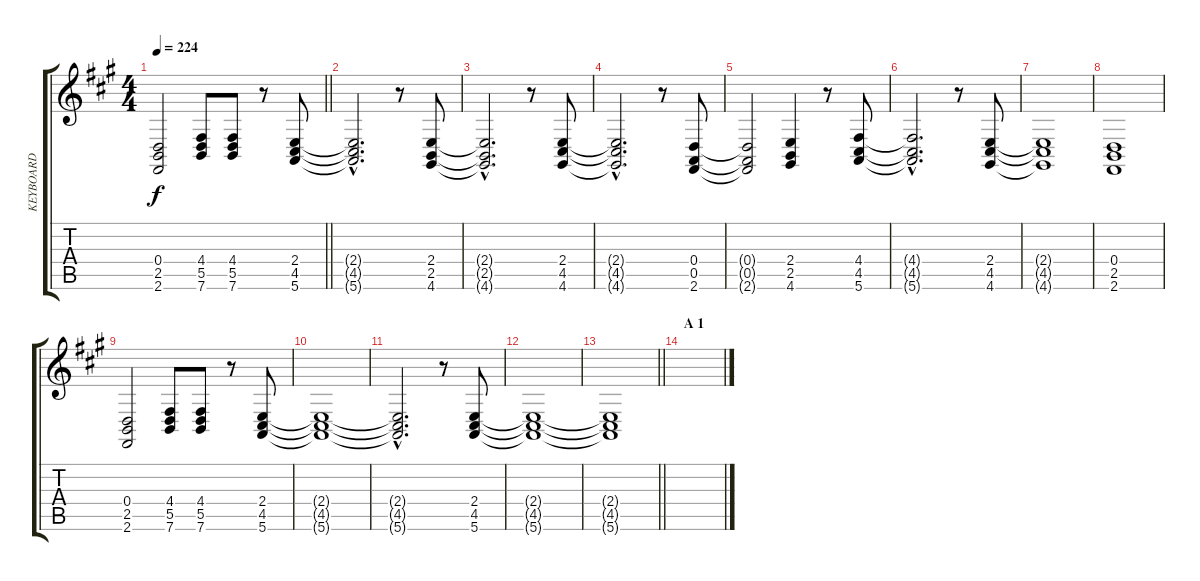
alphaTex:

\track ("KEYBOARD" "KEYBOARD") {instrument stringensemble1}
\staff {score tabs}
\tuning (E4 B3 G3 D3 A2 E2) {hide}
\ts (4 4)
\tempo 224
\clef g2
\barLineRight lightlight
\ks a
(0.4 2.5 2.6).2{dy f} (4.4 5.5 7.6).8 (4.4 5.5 7.6).8 r.8 (2.4 4.5 5.6).8 |
(2.4{hac t} 4.5{hac t} 5.6{hac t}).2{d} r.8 (2.4 2.5 4.6).8 |
(2.4{hac t} 2.5{hac t} 4.6{hac t}).2{d} r.8 (2.4 4.5 4.6).8 |
(2.4{hac t} 4.5{hac t} 4.6{hac t}).2{d} r.8 (0.4 0.5 2.6).8 |
(0.4{t} 0.5{t} 2.6{t}).2 (2.4 2.5 4.6).4 r.8 (4.4 4.5 5.6).8 |
(4.4{hac t} 4.5{hac t} 5.6{hac t}).2{d} r.8 (2.4 4.5 4.6).8 |
(2.4{t} 4.5{t} 4.6{t}).1 |
(0.4 2.5 2.6).1 |
(0.4 2.5 2.6).2 (4.4 5.5 7.6).8 (4.4 5.5 7.6).8 r.8 (2.4 4.5 5.6).8 |
(2.4{t} 4.5{t} 5.6{t}).1 |
(2.4{hac t} 4.5{hac t} 5.6{hac t}).2{d} r.8 (2.4 4.5 5.6).8 |
(2.4{t} 4.5{t} 5.6{t}).1 |
\barLineRight lightlight
(2.4{t} 4.5{t} 5.6{t}).1 |
\section ("" "A 1")
